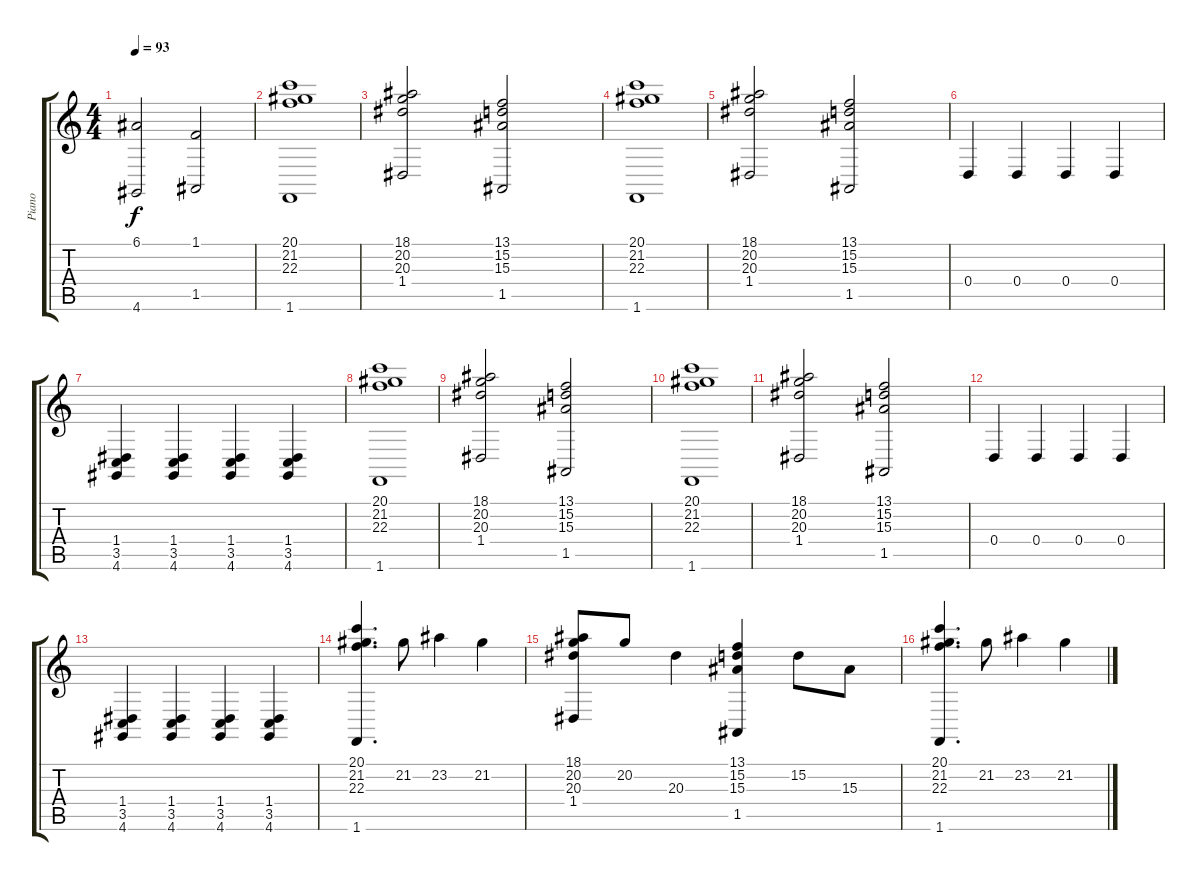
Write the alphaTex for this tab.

\track ("Piano" "Piano") {instrument acousticgrandpiano}
\staff {score tabs}
\tuning (E4 B3 G3 D3 A2 E2) {hide}
\ts (4 4)
\tempo 93
\clef g2
\ks c
(6.1 4.6).2{dy f} (1.1 1.5).2 |
(20.1 21.2 22.3 1.6).1 |
(18.1 20.2 20.3 1.4).2 (13.1 15.2 15.3 1.5).2 |
(20.1 21.2 22.3 1.6).1 |
(18.1 20.2 20.3 1.4).2 (13.1 15.2 15.3 1.5).2 |
0.4.4 0.4.4 0.4.4 0.4.4 |
(1.4 3.5 4.6).4 (1.4 3.5 4.6).4 (1.4 3.5 4.6).4 (1.4 3.5 4.6).4 |
(20.1 21.2 22.3 1.6).1 |
(18.1 20.2 20.3 1.4).2 (13.1 15.2 15.3 1.5).2 |
(20.1 21.2 22.3 1.6).1 |
(18.1 20.2 20.3 1.4).2 (13.1 15.2 15.3 1.5).2 |
0.4.4 0.4.4 0.4.4 0.4.4 |
(1.4 3.5 4.6).4 (1.4 3.5 4.6).4 (1.4 3.5 4.6).4 (1.4 3.5 4.6).4 |
(20.1 21.2 22.3 1.6).4{d} 21.2.8 23.2.4 21.2.4 |
(18.1 20.2 20.3 1.4).8 20.2.8 20.3.4 (13.1 15.2 15.3 1.5).4 15.2.8 15.3.8 |
(20.1 21.2 22.3 1.6).4{d} 21.2.8 23.2.4 21.2.4
